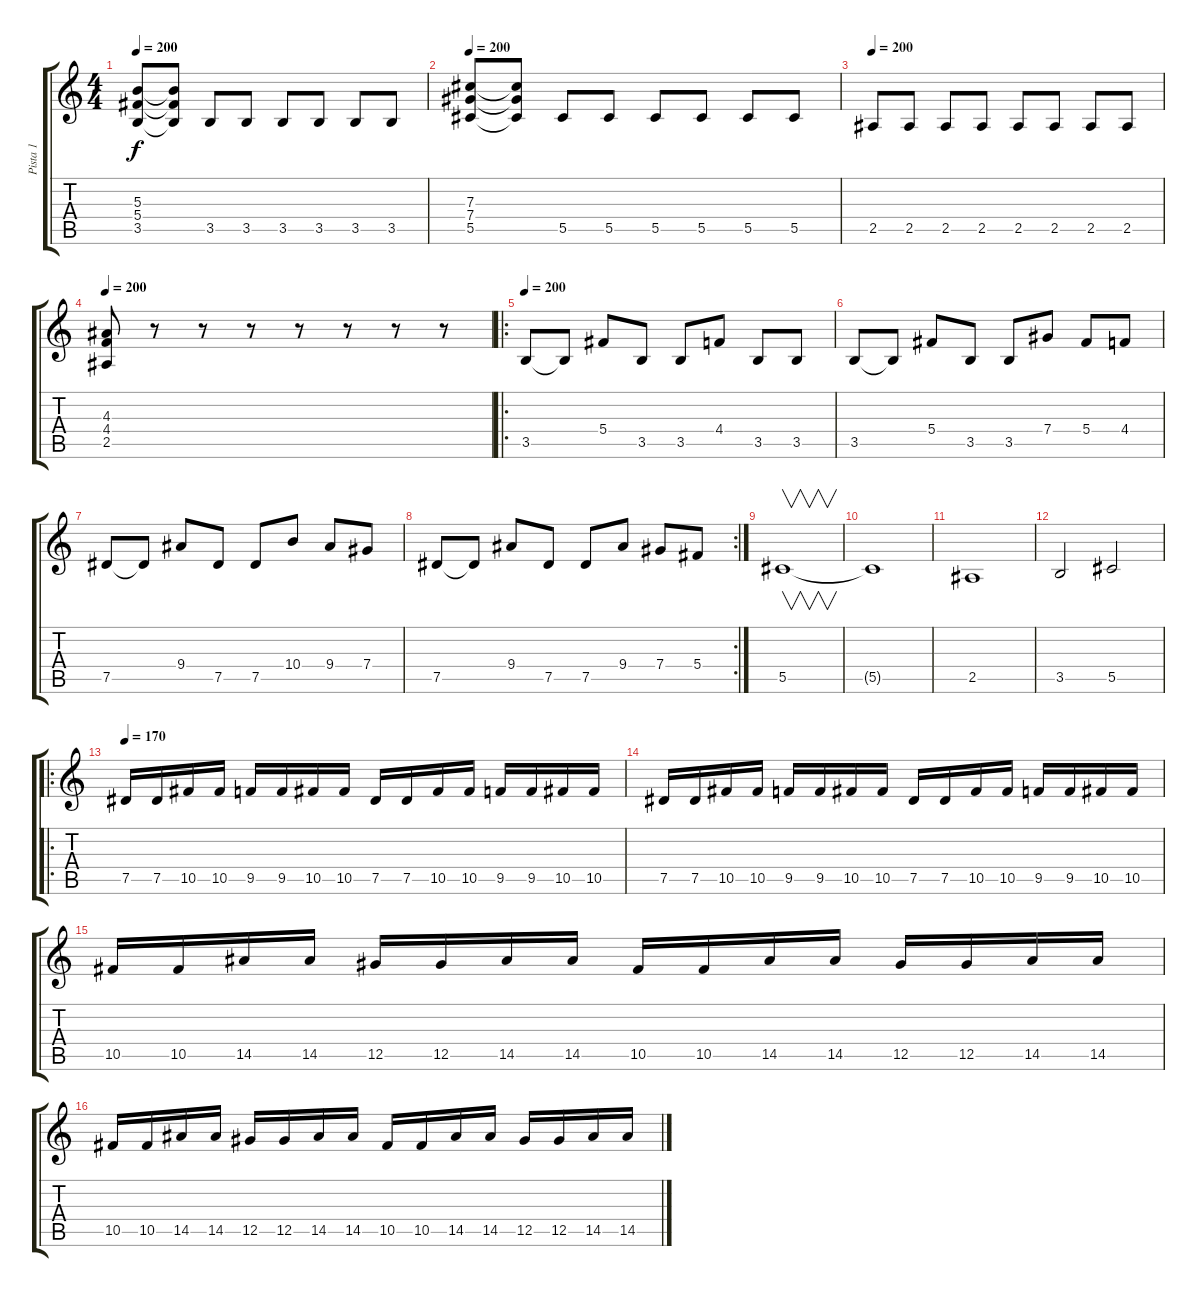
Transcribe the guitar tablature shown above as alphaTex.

\track ("Pista 1" "Pista 1") {instrument distortionguitar}
\staff {score tabs}
\tuning (Eb4 Bb3 Gb3 Db3 Ab2 Eb2) {hide}
\ts (4 4)
\tempo 200
\clef g2
\ks c
(5.3 5.4 3.5).8{dy f} (5.3{t} 5.4{t} 3.5{t}).8 3.5.8 3.5.8 3.5.8 3.5.8 3.5.8 3.5.8 |
\tempo 200
(7.3 7.4 5.5).8 (7.3{t} 7.4{t} 5.5{t}).8 5.5.8 5.5.8 5.5.8 5.5.8 5.5.8 5.5.8 |
\tempo 200
2.5.8 2.5.8 2.5.8 2.5.8 2.5.8 2.5.8 2.5.8 2.5.8 |
\tempo 200
(4.3 4.4 2.5).8 r.8 r.8 r.8 r.8 r.8 r.8 r.8 |
\ro
\tempo 170
\tempo 200
3.5.8 3.5{t}.8 5.4.8 3.5.8 3.5.8 4.4.8 3.5.8 3.5.8 |
3.5.8 3.5{t}.8 5.4.8 3.5.8 3.5.8 7.4.8 5.4.8 4.4.8 |
7.5.8 7.5{t}.8 9.4.8 7.5.8 7.5.8 10.4.8 9.4.8 7.4.8 |
\rc 2
7.5.8 7.5{t}.8 9.4.8 7.5.8 7.5.8 9.4.8 7.4.8 5.4.8 |
5.5.1{v} |
5.5{t}.1 |
2.5.1 |
3.5.2 5.5.2 |
\ro
\tempo 170
7.5.16 7.5.16 10.5.16 10.5.16 9.5.16 9.5.16 10.5.16 10.5.16 7.5.16 7.5.16 10.5.16 10.5.16 9.5.16 9.5.16 10.5.16 10.5.16 |
7.5.16 7.5.16 10.5.16 10.5.16 9.5.16 9.5.16 10.5.16 10.5.16 7.5.16 7.5.16 10.5.16 10.5.16 9.5.16 9.5.16 10.5.16 10.5.16 |
10.5.16 10.5.16 14.5.16 14.5.16 12.5.16 12.5.16 14.5.16 14.5.16 10.5.16 10.5.16 14.5.16 14.5.16 12.5.16 12.5.16 14.5.16 14.5.16 |
10.5.16 10.5.16 14.5.16 14.5.16 12.5.16 12.5.16 14.5.16 14.5.16 10.5.16 10.5.16 14.5.16 14.5.16 12.5.16 12.5.16 14.5.16 14.5.16
